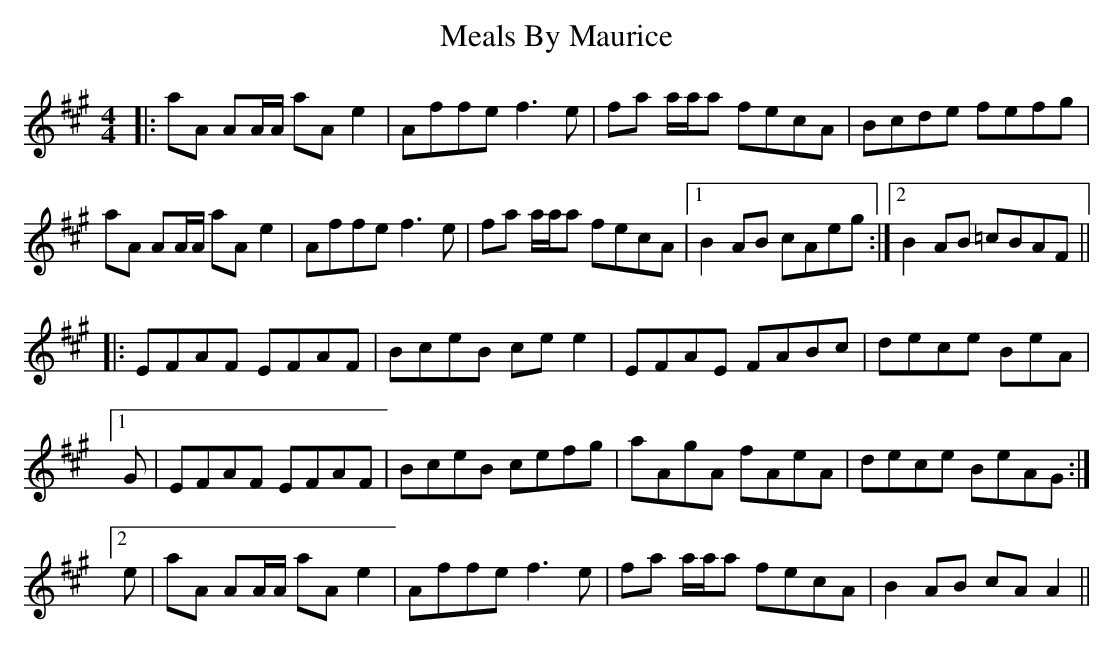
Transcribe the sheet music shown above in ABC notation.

X:1
T: Meals By Maurice
M: 4/4
L: 1/8
K: Amaj
|: aA AA/A/ aA e2 | Affe f3e | fa a/a/a fecA | Bcde fefg |
aA AA/A/ aA e2 | Affe f3e | fa a/a/a fecA |1 B2AB cAeg :|2 B2AB =cBAF ||
|: EFAF EFAF | BceB ce e2| EFAE FABc | dece BeA |
[1 G | EFAF EFAF | BceB cefg | aAgA fAeA | dece BeAG :|
[2 e | aA AA/A/ aA e2 | Affe f3e | fa a/a/a fecA | B2 AB cA A2||
